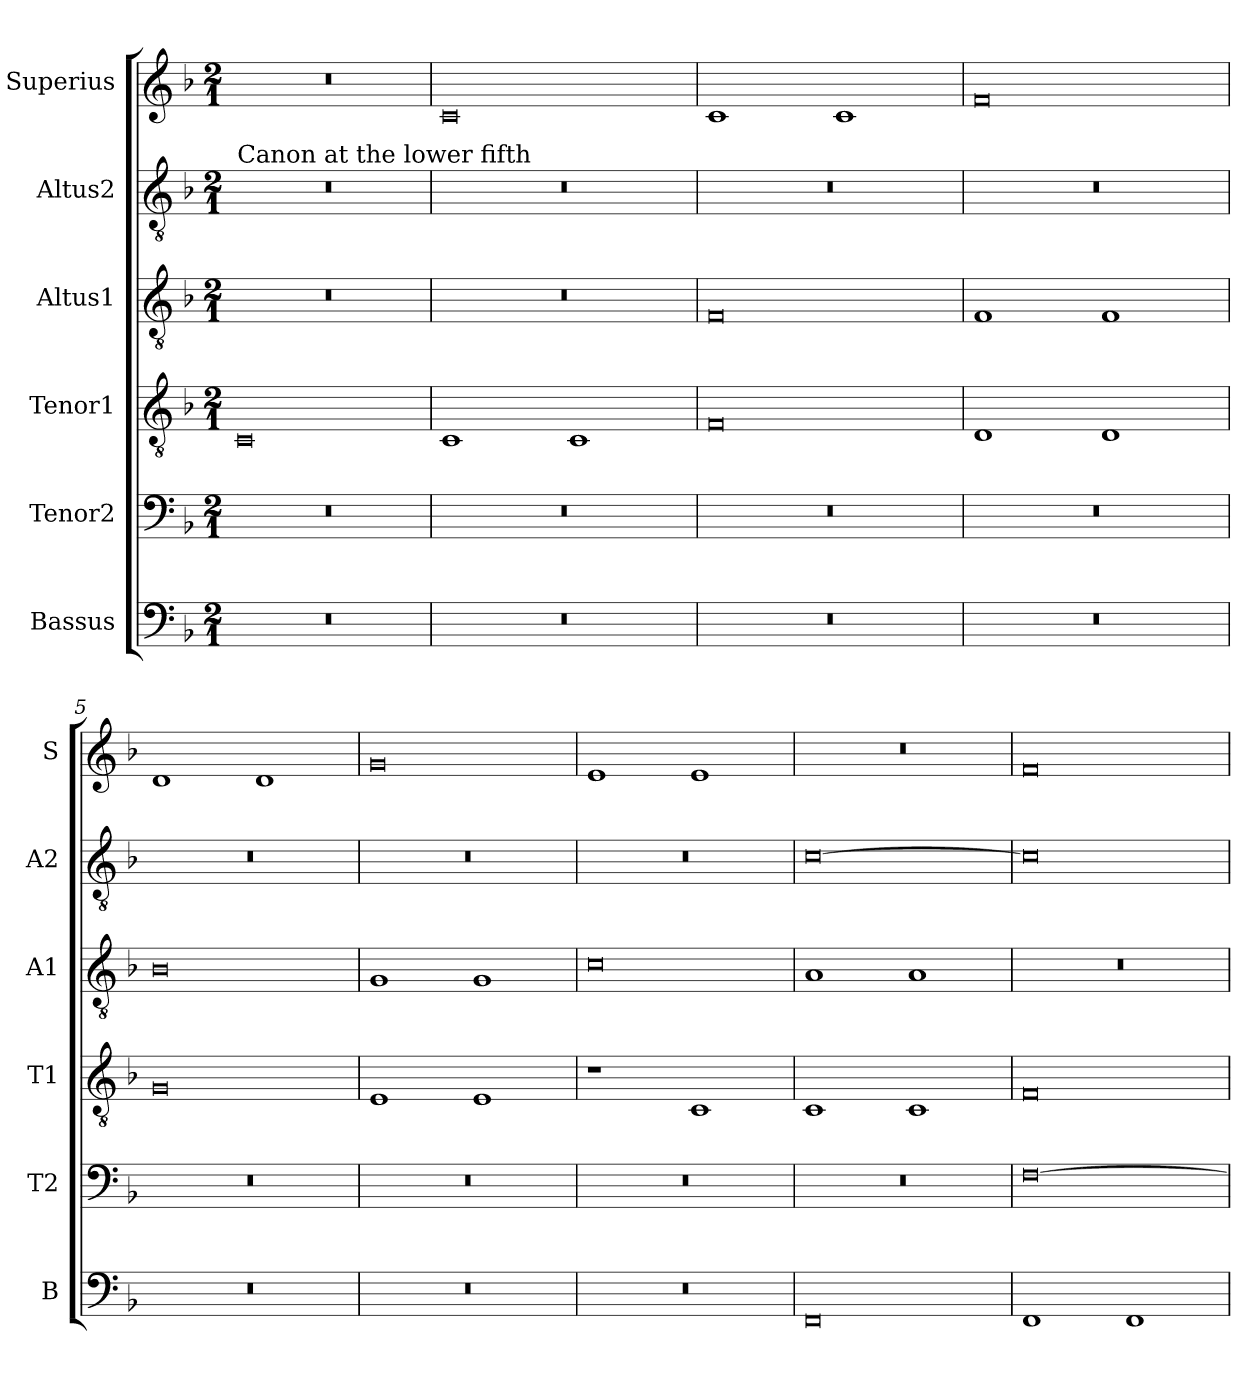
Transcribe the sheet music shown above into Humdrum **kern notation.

**kern	**kern	**kern	**kern	**kern	**kern
*part6	*part5	*part4	*part3	*part2	*part1
*staff6	*staff5	*staff4	*staff3	*staff2	*staff1
*I"Bassus	*I"Tenor2	*I"Tenor1	*I"Altus1	*I"Altus2	*I"Superius
*I'B	*I'T2	*I'T1	*I'A1	*I'A2	*I'S
*clefF4	*clefF4	*clefGv2	*clefGv2	*clefGv2	*clefG2
*k[b-]	*k[b-]	*k[b-]	*k[b-]	*k[b-]	*k[b-]
*M2/1	*M2/1	*M2/1	*M2/1	*M2/1	*M2/1
=1	=1	=1	=1	=1	=1
!	!	!	!	!LO:TX:a:t=Canon at the lower fifth	!
0r	0r	0C	0r	0r	0r
=2	=2	=2	=2	=2	=2
0r	0r	1C	0r	0r	0c
.	.	1C	.	.	.
=3	=3	=3	=3	=3	=3
0r	0r	0F	0F	0r	1c
.	.	.	.	.	1c
=4	=4	=4	=4	=4	=4
0r	0r	1D	1F	0r	0f
.	.	1D	1F	.	.
=5	=5	=5	=5	=5	=5
0r	0r	0G	0B-	0r	1d
.	.	.	.	.	1d
=6	=6	=6	=6	=6	=6
0r	0r	1E	1G	0r	0g
.	.	1E	1G	.	.
=7	=7	=7	=7	=7	=7
0r	0r	1r	0c	0r	1e
.	.	1C	.	.	1e
=8	=8	=8	=8	=8	=8
0FF	0r	1C	1A	[0c	0r
.	.	1C	1A	.	.
=9	=9	=9	=9	=9	=9
1FF	[0F	0F	0r	0c]	0f
1FF	.	.	.	.	.
=	=	=	=	=	=
*-	*-	*-	*-	*-	*-
